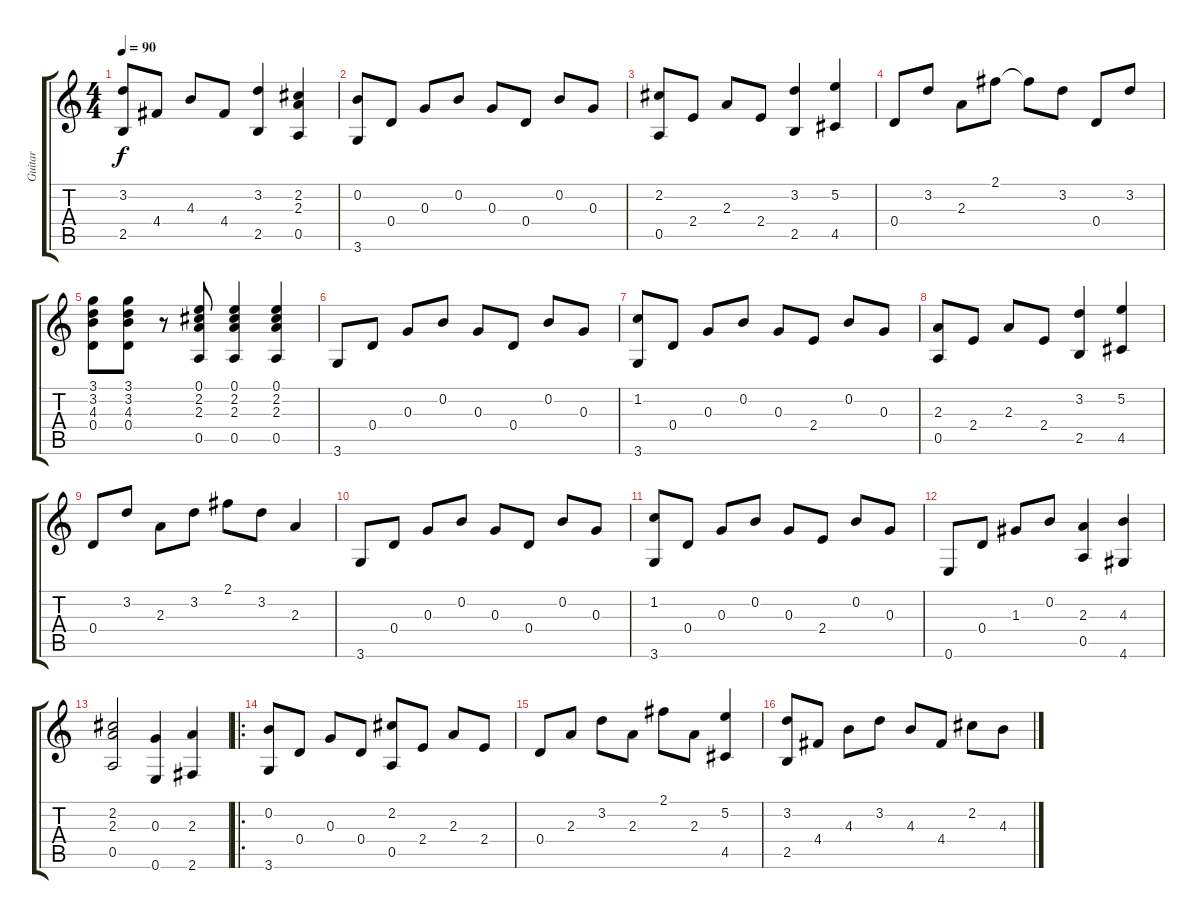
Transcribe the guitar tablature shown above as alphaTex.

\track ("Guitar" "Guitar") {instrument acousticguitarsteel}
\staff {score tabs}
\tuning (E4 B3 G3 D3 A2 E2) {hide}
\ts (4 4)
\tempo 90
\clef g2
\ks c
(3.2 2.5).8{dy f} 4.4.8 4.3.8 4.4.8 (3.2 2.5).4 (2.2 2.3 0.5).4 |
(0.2 3.6).8 0.4.8 0.3.8 0.2.8 0.3.8 0.4.8 0.2.8 0.3.8 |
(2.2 0.5).8 2.4.8 2.3.8 2.4.8 (3.2 2.5).4 (5.2 4.5).4 |
0.4.8 3.2.8 2.3.8 2.1.8 2.1{t}.8 3.2.8 0.4.8 3.2.8 |
(3.1 3.2 4.3 0.4).8 (3.1 3.2 4.3 0.4).8 r.8 (0.1 2.2 2.3 0.5).8 (0.1 2.2 2.3 0.5).4 (0.1 2.2 2.3 0.5).4 |
3.6.8 0.4.8 0.3.8 0.2.8 0.3.8 0.4.8 0.2.8 0.3.8 |
(1.2 3.6).8 0.4.8 0.3.8 0.2.8 0.3.8 2.4.8 0.2.8 0.3.8 |
(2.3 0.5).8 2.4.8 2.3.8 2.4.8 (3.2 2.5).4 (5.2 4.5).4 |
0.4.8 3.2.8 2.3.8 3.2.8 2.1.8 3.2.8 2.3.4 |
3.6.8 0.4.8 0.3.8 0.2.8 0.3.8 0.4.8 0.2.8 0.3.8 |
(1.2 3.6).8 0.4.8 0.3.8 0.2.8 0.3.8 2.4.8 0.2.8 0.3.8 |
0.6.8 0.4.8 1.3.8 0.2.8 (2.3 0.5).4 (4.3 4.6).4 |
(2.2 2.3 0.5).2 (0.3 0.6).4 (2.3 2.6).4 |
\ro
(0.2 3.6).8 0.4.8 0.3.8 0.4.8 (2.2 0.5).8 2.4.8 2.3.8 2.4.8 |
0.4.8 2.3.8 3.2.8 2.3.8 2.1.8 2.3.8 (5.2 4.5).4 |
(3.2 2.5).8 4.4.8 4.3.8 3.2.8 4.3.8 4.4.8 2.2.8 4.3.8
